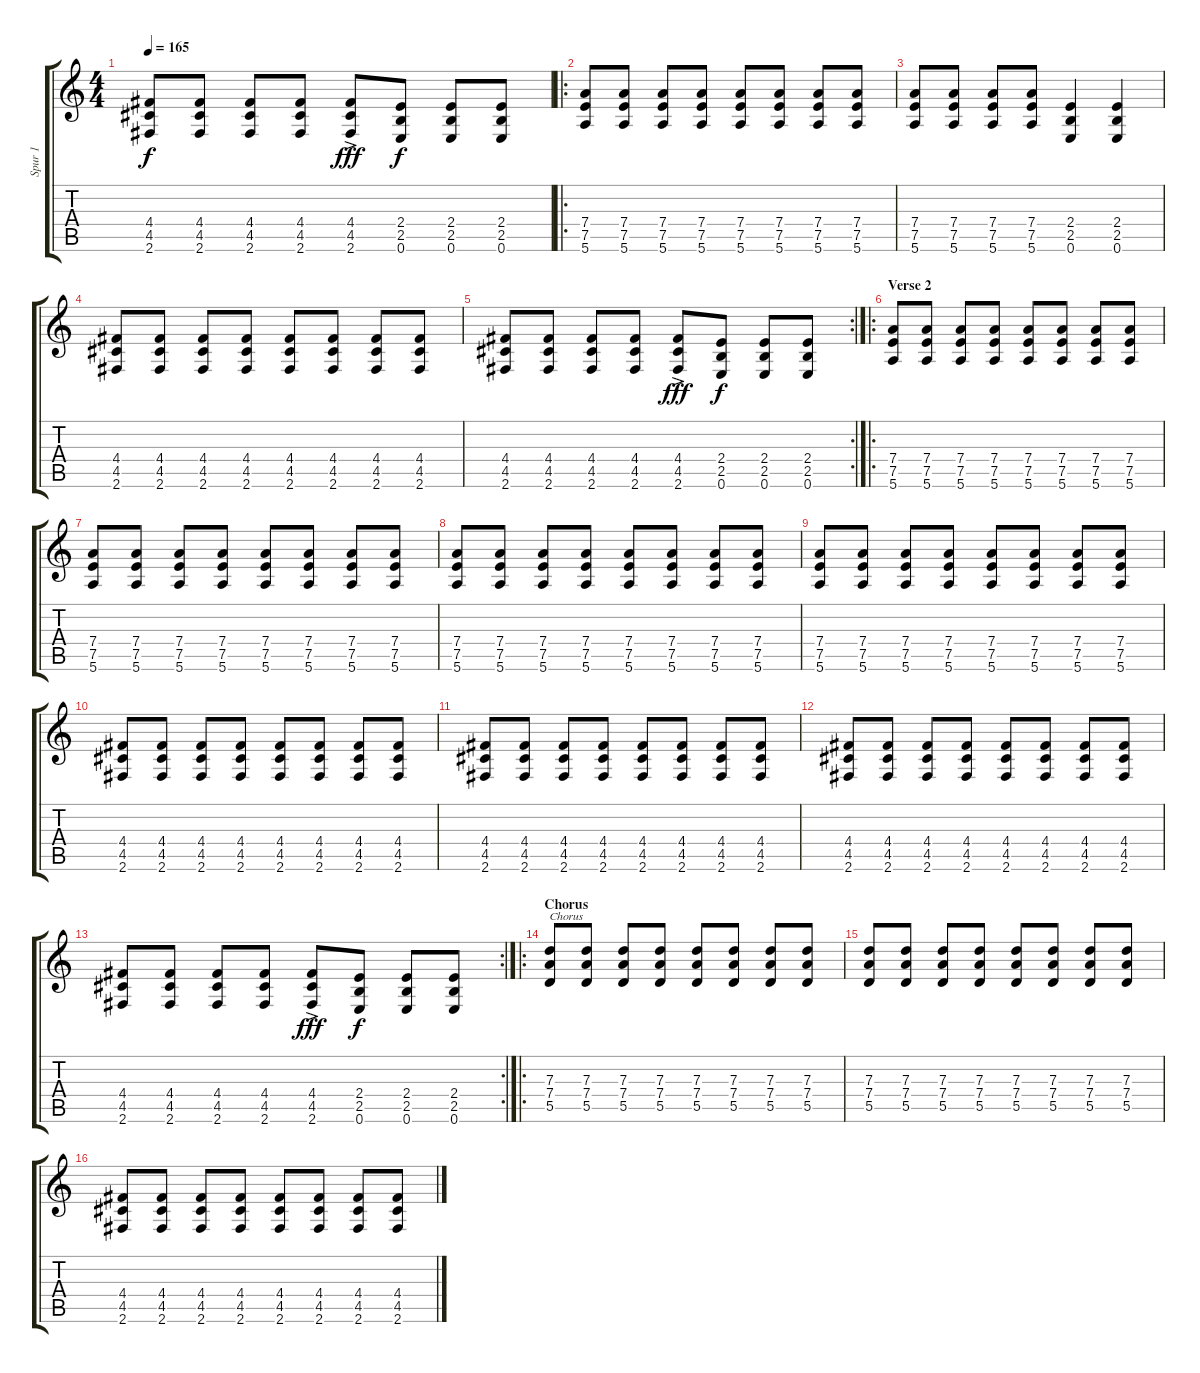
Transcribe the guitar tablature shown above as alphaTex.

\track ("Spur 1" "Spur 1") {instrument distortionguitar}
\staff {score tabs}
\tuning (E4 B3 G3 D3 A2 E2) {hide}
\ts (4 4)
\tempo 165
\clef g2
\ks c
(4.4 4.5 2.6).8{dy f} (4.4 4.5 2.6).8 (4.4 4.5 2.6).8 (4.4 4.5 2.6).8 (4.4 4.5 2.6{ac}).8{dy fff} (2.4 2.5 0.6).8{dy f} (2.4 2.5 0.6).8 (2.4 2.5 0.6).8 |
\ro
(7.4 7.5 5.6).8 (7.4 7.5 5.6).8 (7.4 7.5 5.6).8 (7.4 7.5 5.6).8 (7.4 7.5 5.6).8 (7.4 7.5 5.6).8 (7.4 7.5 5.6).8 (7.4 7.5 5.6).8 |
(7.4 7.5 5.6).8 (7.4 7.5 5.6).8 (7.4 7.5 5.6).8 (7.4 7.5 5.6).8 (2.4 2.5 0.6).4 (2.4 2.5 0.6).4 |
(4.4 4.5 2.6).8 (4.4 4.5 2.6).8 (4.4 4.5 2.6).8 (4.4 4.5 2.6).8 (4.4 4.5 2.6).8 (4.4 4.5 2.6).8 (4.4 4.5 2.6).8 (4.4 4.5 2.6).8 |
\rc 2
(4.4 4.5 2.6).8 (4.4 4.5 2.6).8 (4.4 4.5 2.6).8 (4.4 4.5 2.6).8 (4.4 4.5 2.6{ac}).8{dy fff} (2.4 2.5 0.6).8{dy f} (2.4 2.5 0.6).8 (2.4 2.5 0.6).8 |
\ro
\section ("" "Verse 2")
(7.4 7.5 5.6).8 (7.4 7.5 5.6).8 (7.4 7.5 5.6).8 (7.4 7.5 5.6).8 (7.4 7.5 5.6).8 (7.4 7.5 5.6).8 (7.4 7.5 5.6).8 (7.4 7.5 5.6).8 |
(7.4 7.5 5.6).8 (7.4 7.5 5.6).8 (7.4 7.5 5.6).8 (7.4 7.5 5.6).8 (7.4 7.5 5.6).8 (7.4 7.5 5.6).8 (7.4 7.5 5.6).8 (7.4 7.5 5.6).8 |
(7.4 7.5 5.6).8 (7.4 7.5 5.6).8 (7.4 7.5 5.6).8 (7.4 7.5 5.6).8 (7.4 7.5 5.6).8 (7.4 7.5 5.6).8 (7.4 7.5 5.6).8 (7.4 7.5 5.6).8 |
(7.4 7.5 5.6).8 (7.4 7.5 5.6).8 (7.4 7.5 5.6).8 (7.4 7.5 5.6).8 (7.4 7.5 5.6).8 (7.4 7.5 5.6).8 (7.4 7.5 5.6).8 (7.4 7.5 5.6).8 |
(4.4 4.5 2.6).8 (4.4 4.5 2.6).8 (4.4 4.5 2.6).8 (4.4 4.5 2.6).8 (4.4 4.5 2.6).8 (4.4 4.5 2.6).8 (4.4 4.5 2.6).8 (4.4 4.5 2.6).8 |
(4.4 4.5 2.6).8 (4.4 4.5 2.6).8 (4.4 4.5 2.6).8 (4.4 4.5 2.6).8 (4.4 4.5 2.6).8 (4.4 4.5 2.6).8 (4.4 4.5 2.6).8 (4.4 4.5 2.6).8 |
(4.4 4.5 2.6).8 (4.4 4.5 2.6).8 (4.4 4.5 2.6).8 (4.4 4.5 2.6).8 (4.4 4.5 2.6).8 (4.4 4.5 2.6).8 (4.4 4.5 2.6).8 (4.4 4.5 2.6).8 |
\rc 2
(4.4 4.5 2.6).8 (4.4 4.5 2.6).8 (4.4 4.5 2.6).8 (4.4 4.5 2.6).8 (4.4 4.5 2.6{ac}).8{dy fff} (2.4 2.5 0.6).8{dy f} (2.4 2.5 0.6).8 (2.4 2.5 0.6).8 |
\ro
\section ("" "Chorus")
(7.3 7.4 5.5).8{txt "Chorus"} (7.3 7.4 5.5).8 (7.3 7.4 5.5).8 (7.3 7.4 5.5).8 (7.3 7.4 5.5).8 (7.3 7.4 5.5).8 (7.3 7.4 5.5).8 (7.3 7.4 5.5).8 |
(7.3 7.4 5.5).8 (7.3 7.4 5.5).8 (7.3 7.4 5.5).8 (7.3 7.4 5.5).8 (7.3 7.4 5.5).8 (7.3 7.4 5.5).8 (7.3 7.4 5.5).8 (7.3 7.4 5.5).8 |
(4.4 4.5 2.6).8 (4.4 4.5 2.6).8 (4.4 4.5 2.6).8 (4.4 4.5 2.6).8 (4.4 4.5 2.6).8 (4.4 4.5 2.6).8 (4.4 4.5 2.6).8 (4.4 4.5 2.6).8
